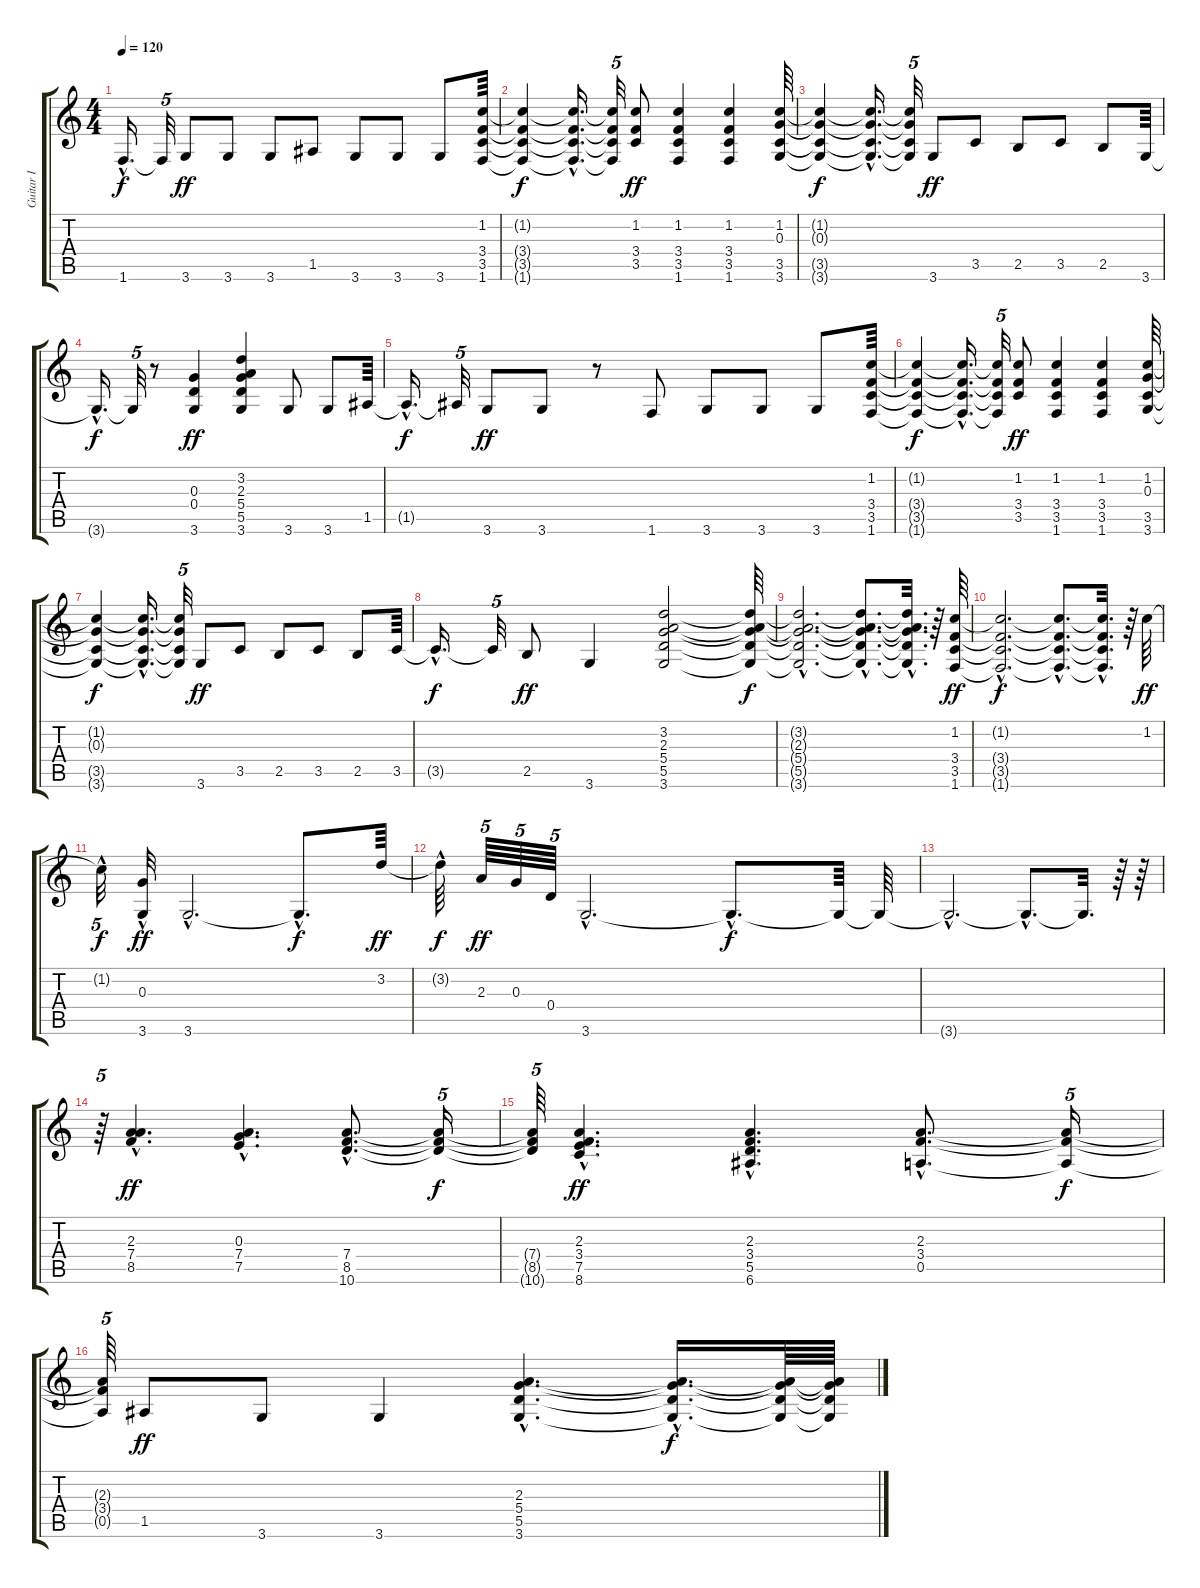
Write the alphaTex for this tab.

\track ("Guitar I" "Guitar I") {instrument acousticguitarsteel}
\staff {score tabs}
\tuning (E4 B3 G3 D3 A2 E2) {hide}
\ts (4 4)
\tempo 120
\clef g2
\ks c
1.6{hac t}.16{d dy f} 1.6{t}.32{tu (5 4)} 3.6.8{dy ff} 3.6.8 3.6.8 1.5.8 3.6.8 3.6.8 3.6.8 (1.2 3.4 3.5 1.6).64 |
(1.2{t} 3.4{t} 3.5{t} 1.6{t}).4{dy f} (1.2{hac t} 3.4{hac t} 3.5{hac t} 1.6{hac t}).16{d} (1.2{t} 3.4{t} 3.5{t} 1.6{t}).32{tu (5 4)} (1.2 3.4 3.5).8{dy ff} (1.2 3.4 3.5 1.6).4 (1.2 3.4 3.5 1.6).4 (1.2 0.3 3.5 3.6).64 |
(1.2{t} 0.3{t} 3.5{t} 3.6{t}).4{dy f} (1.2{hac t} 0.3{hac t} 3.5{hac t} 3.6{hac t}).16{d} (1.2{t} 0.3{t} 3.5{t} 3.6{t}).32{tu (5 4)} 3.6.8{dy ff} 3.5.8 2.5.8 3.5.8 2.5.8 3.6.64 |
3.6{hac t}.16{d dy f} 3.6{t}.32{tu (5 4)} r.8 (0.3 0.4 3.6).4{dy ff} (3.2 2.3 5.4 5.5 3.6).4 3.6.8 3.6.8 1.5.64 |
1.5{hac t}.16{d dy f} 1.5{t}.32{tu (5 4)} 3.6.8{dy ff} 3.6.8 r.8 1.6.8 3.6.8 3.6.8 3.6.8 (1.2 3.4 3.5 1.6).64 |
(1.2{t} 3.4{t} 3.5{t} 1.6{t}).4{dy f} (1.2{hac t} 3.4{hac t} 3.5{hac t} 1.6{hac t}).16{d} (1.2{t} 3.4{t} 3.5{t} 1.6{t}).32{tu (5 4)} (1.2 3.4 3.5).8{dy ff} (1.2 3.4 3.5 1.6).4 (1.2 3.4 3.5 1.6).4 (1.2 0.3 3.5 3.6).64 |
(1.2{t} 0.3{t} 3.5{t} 3.6{t}).4{dy f} (1.2{hac t} 0.3{hac t} 3.5{hac t} 3.6{hac t}).16{d} (1.2{t} 0.3{t} 3.5{t} 3.6{t}).32{tu (5 4)} 3.6.8{dy ff} 3.5.8 2.5.8 3.5.8 2.5.8 3.5.64 |
3.5{hac t}.16{d dy f} 3.5{t}.32{tu (5 4)} 2.5.8{dy ff} 3.6.4 (3.2 2.3 5.4 5.5 3.6).2 (3.2{t} 2.3{t} 5.4{t} 5.5{t} 3.6{t}).64{dy f} |
(3.2{hac t} 2.3{hac t} 5.4{hac t} 5.5{hac t} 3.6{hac t}).2{d} (3.2{hac t} 2.3{hac t} 5.4{hac t} 5.5{hac t} 3.6{hac t}).8{d} (3.2{hac t} 2.3{hac t} 5.4{hac t} 5.5{hac t} 3.6{hac t}).32{d} r.64 (1.2 3.4 3.5 1.6).64{dy ff} |
(1.2{hac t} 3.4{hac t} 3.5{hac t} 1.6{hac t}).2{d dy f} (1.2{hac t} 3.4{hac t} 3.5{hac t} 1.6{hac t}).8{d} (1.2{hac t} 3.4{hac t} 3.5{hac t} 1.6{hac t}).32{d} r.64 1.2.64{dy ff} |
1.2{hac t}.32{tu (5 4) dy f} (0.3 3.6{hac}).32{dy ff} 3.6{hac}.2{d} 3.6{hac t}.8{d dy f} 3.2.64{dy ff} |
3.2{hac t}.64{dy f} 2.3.64{tu (5 4) dy ff} 0.3.64{tu (5 4)} 0.4.64{tu (5 4)} 3.6{hac}.2{d} 3.6{hac t}.8{d dy f} 3.6{t}.64 3.6{t}.64 |
3.6{hac t}.2{d} 3.6{hac t}.8{d} 3.6{t}.32{d} r.64 r.64 |
r.64{tu (5 4)} (2.3{hac} 7.4{hac} 8.5{hac}).4{d dy ff} (0.3{hac} 7.4{hac} 7.5{hac}).4{d} (7.4{hac} 8.5{hac} 10.6{hac}).8{d} (7.4{t} 8.5{t} 10.6{t}).16{tu (5 4) dy f} |
(7.4{t} 8.5{t} 10.6{t}).64{tu (5 4)} (2.3{hac} 3.4{hac} 7.5{hac} 8.6{hac}).4{d dy ff} (2.3{hac} 3.4{hac} 5.5{hac} 6.6{hac}).4{d} (2.3{hac} 3.4{hac} 0.5{hac}).8{d} (2.3{t} 3.4{t} 0.5{t}).16{tu (5 4) dy f} |
(2.3{t} 3.4{t} 0.5{t}).64{tu (5 4)} 1.5.8{dy ff} 3.6.8 3.6.4 (2.3{hac} 5.4{hac} 5.5{hac} 3.6{hac}).4{d} (2.3{hac t} 5.4{hac t} 5.5{hac t} 3.6{hac t}).16{d dy f} (2.3{t} 5.4{t} 5.5{t} 3.6{t}).64 (2.3{t} 5.4{t} 5.5{t} 3.6{t}).64
